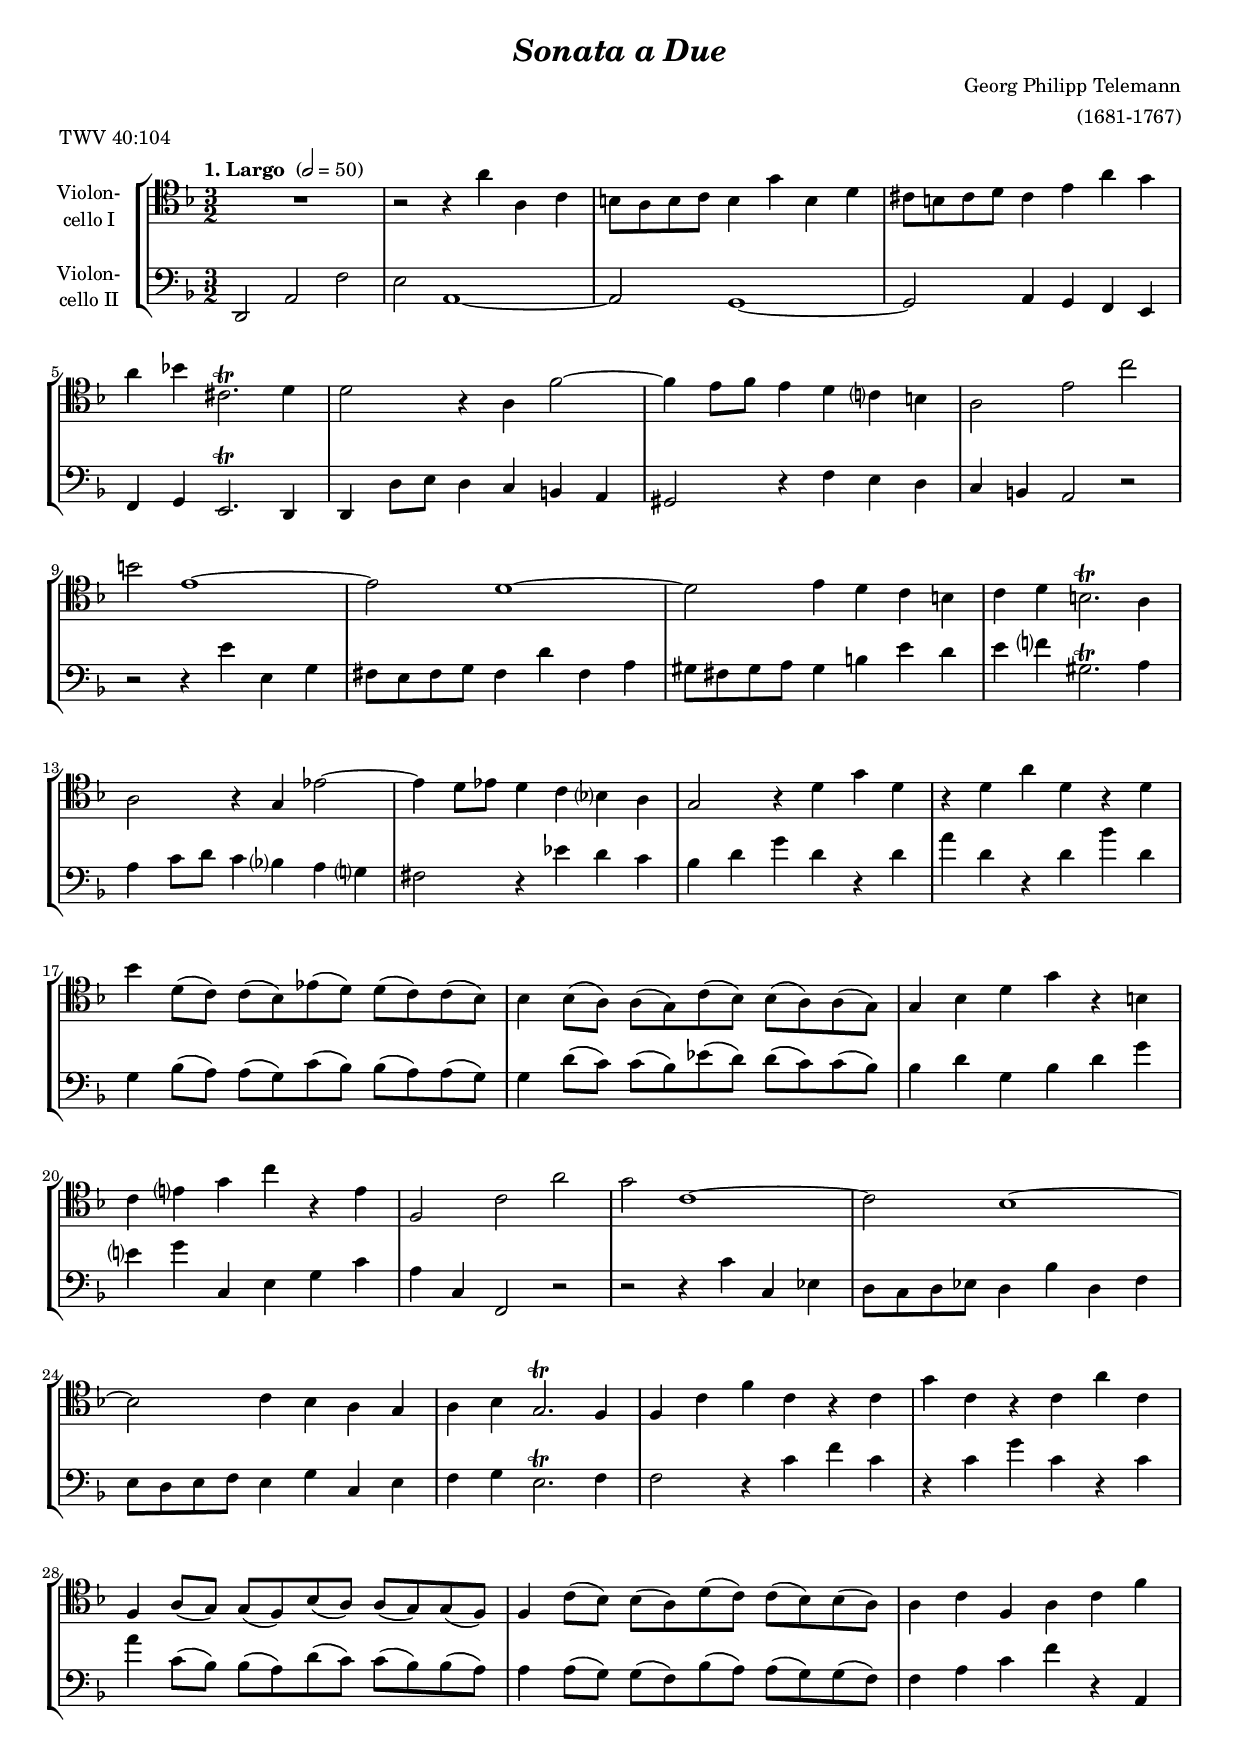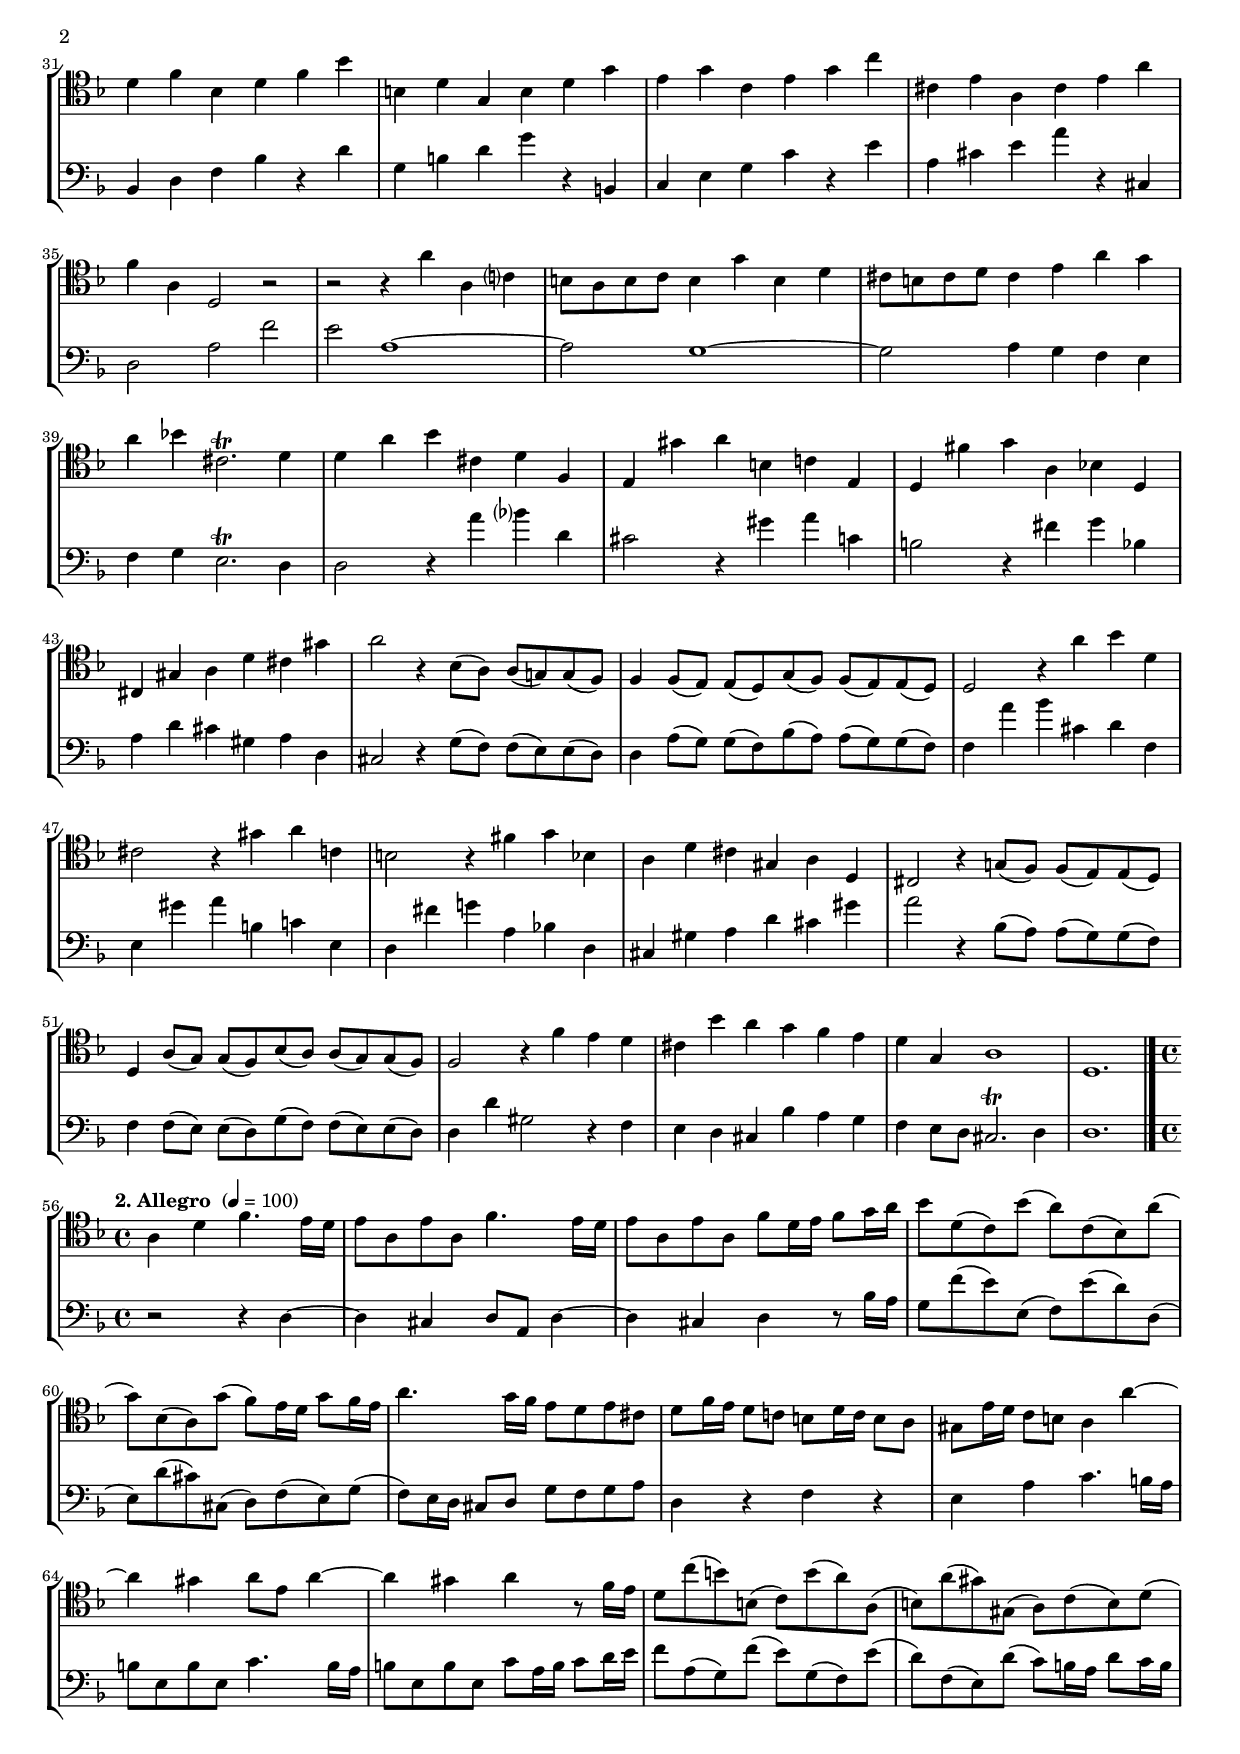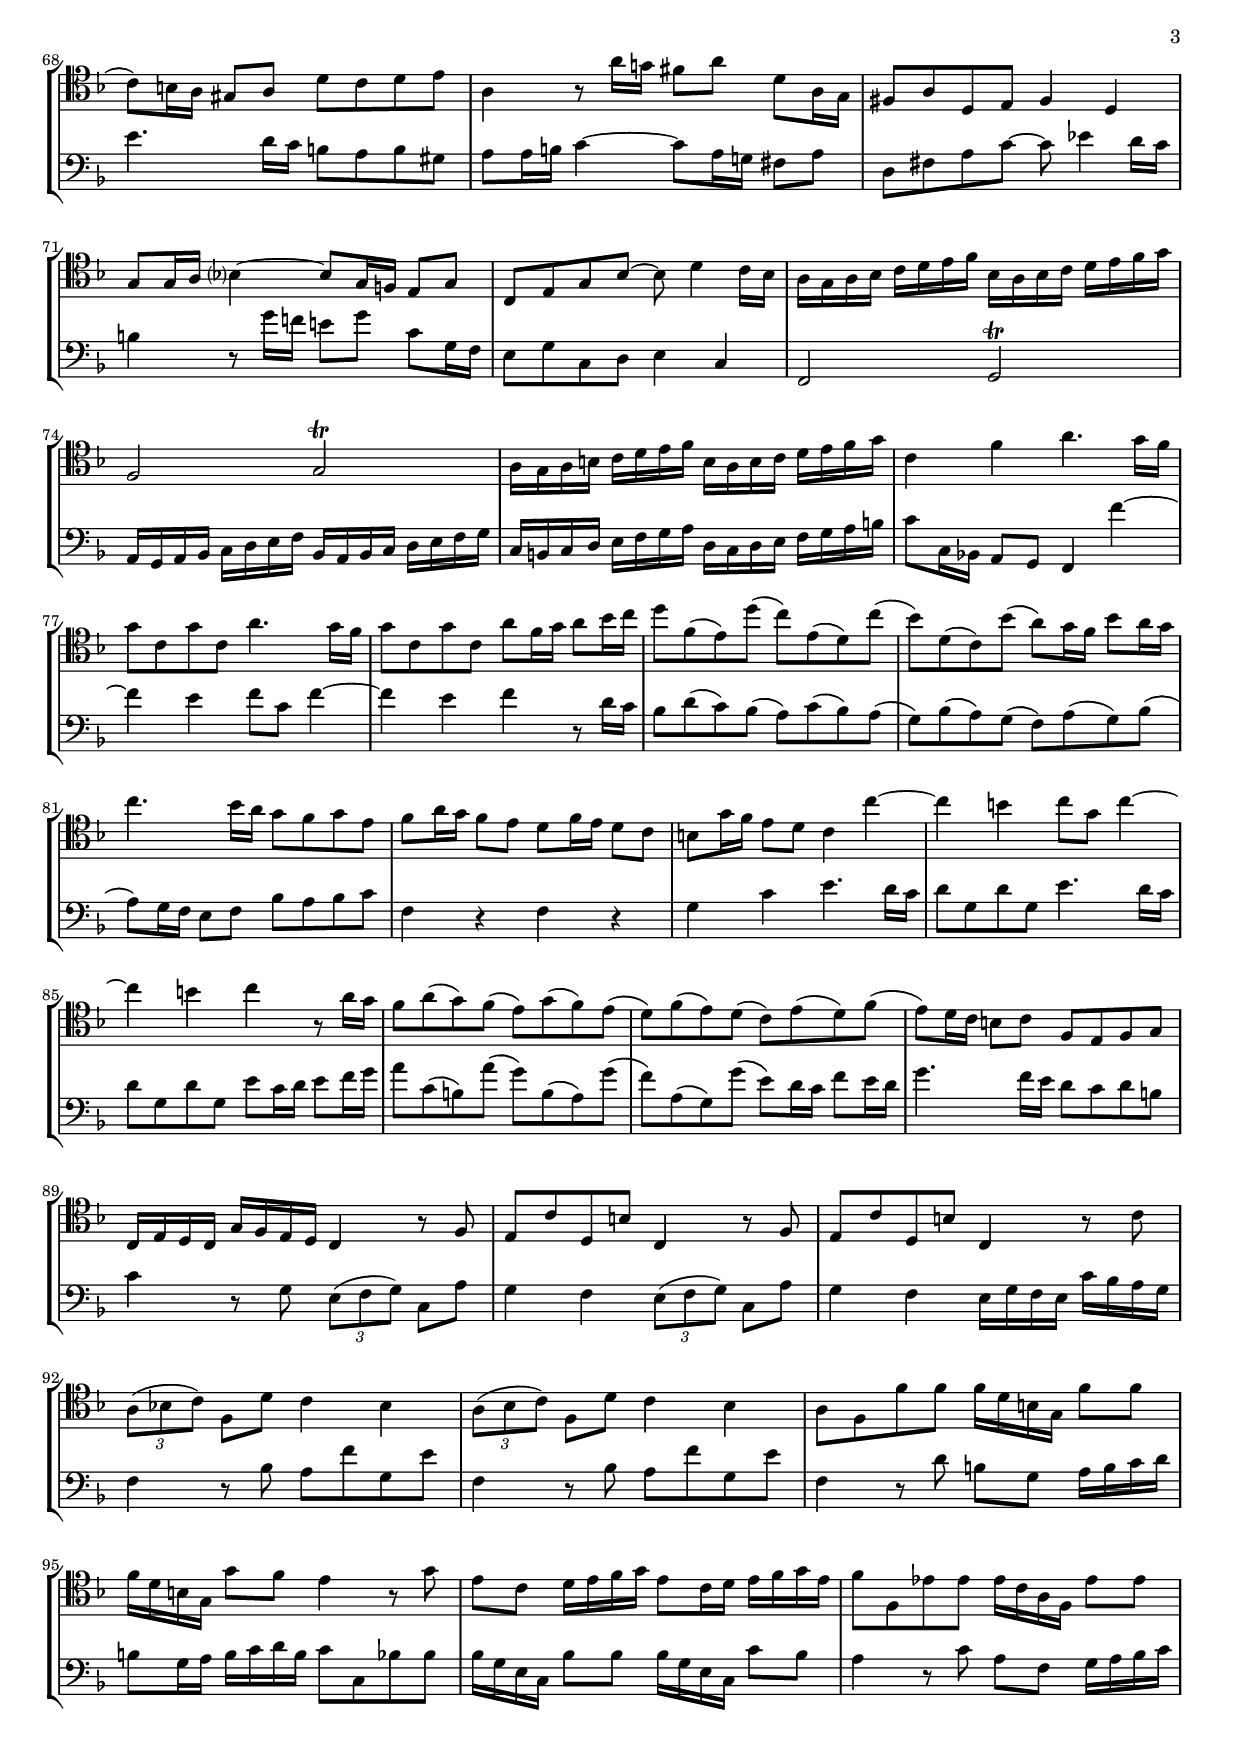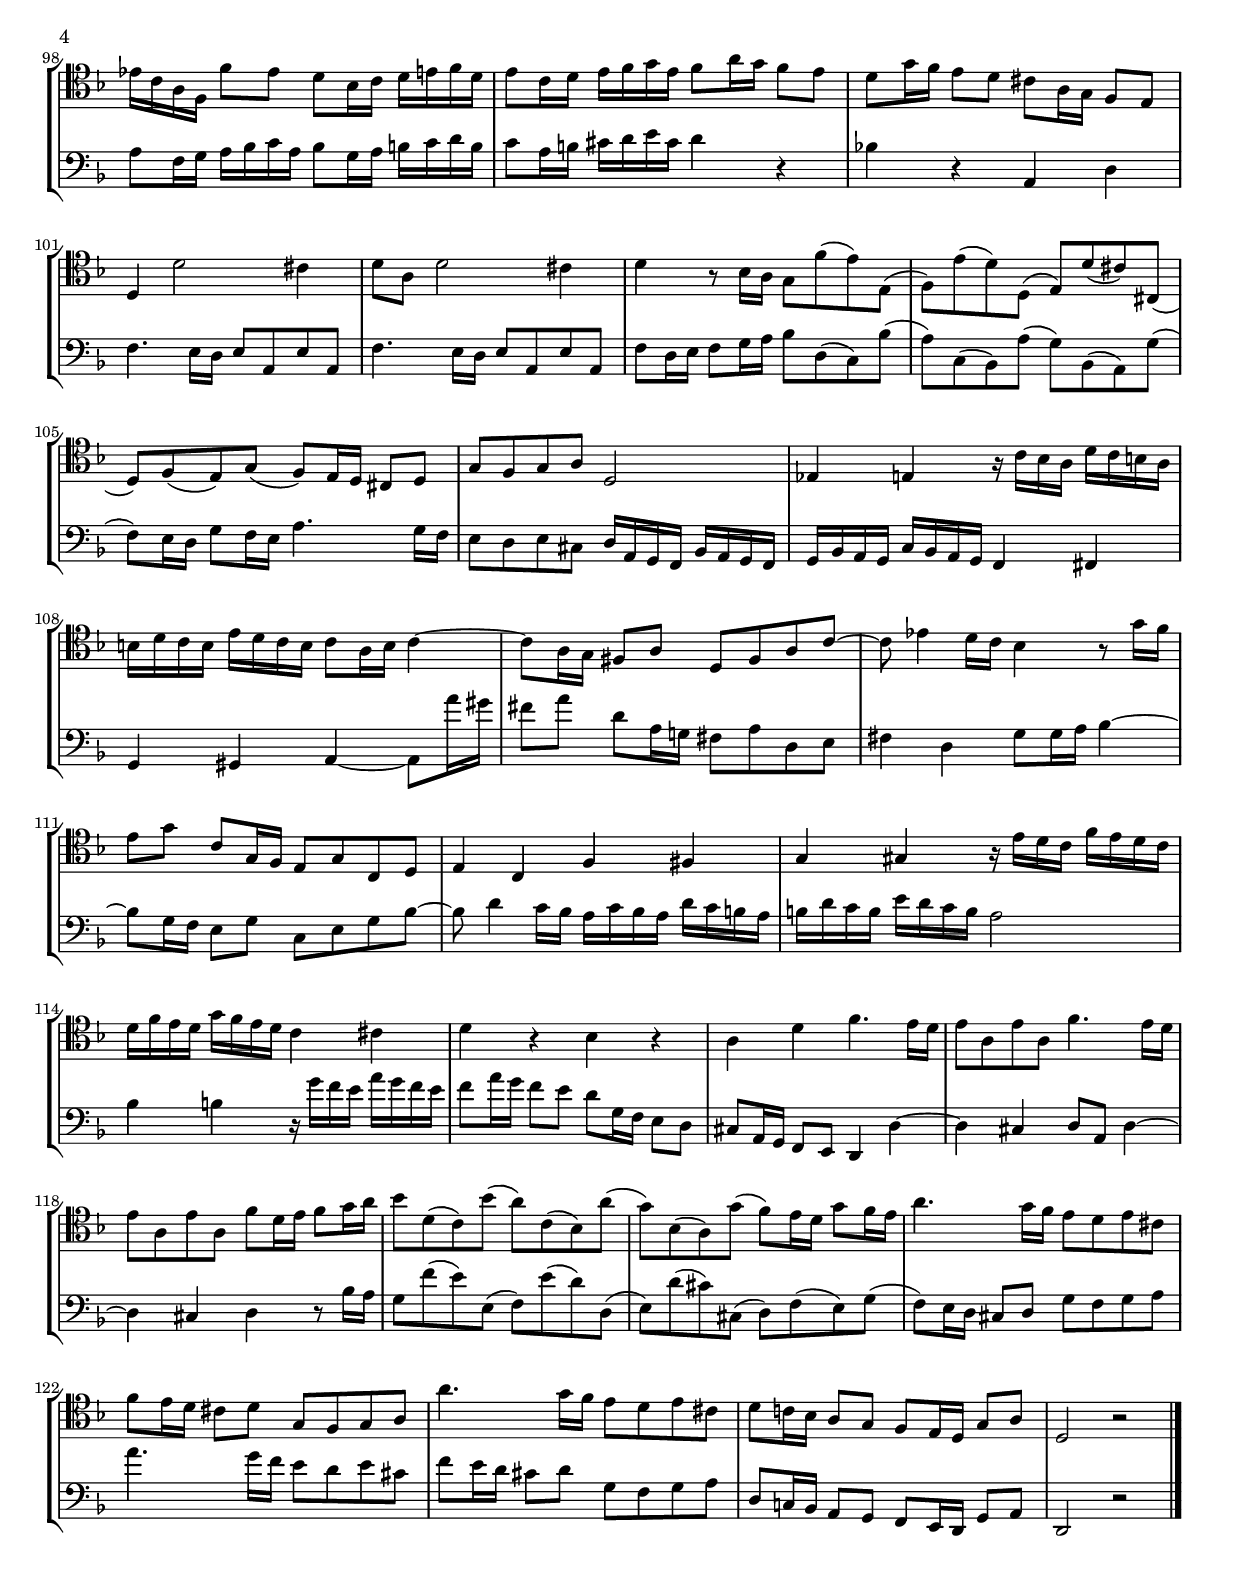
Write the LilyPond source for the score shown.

\version "2.14.2"
\include "deutsch.ly"

#(set-global-staff-size 17)

\header {
  title     = \markup \bold \italic "Sonata a Due"
  composer  = "Georg Philipp Telemann"
  arranger  = "(1681-1767)"
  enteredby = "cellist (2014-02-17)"
  piece     = "TWV 40:104"
}

voiceconsts = {
 \key g \minor
 \clef "bass"
% \clef "treble"
% \numericTimeSignature
 \compressFullBarRests
}

mihi = "clarinet"
milo = "bassoon"

introa = {        \tempo "1. Largo "   2=50  \time 3/2 }
introb = { \break \tempo "2. Allegro " 4=100 \time 4/4 }
introc = { \bar "||" \pageBreak \tempo "3. Largo "   4=40  \time 2/2 }

va = \relative c''' {
  \voiceconsts
  \clef "tenor"

  \introa
  R1.
  r2 r4 d d, f
  e8 d e f e4 c' e, g
  fis8 e fis g fis4 a d c
  d es! fis,2.\trill g4

  g2 r4 d b'2~
  b4 a8 b a4 g f? e
  d2 a' f'
  e a,1~
  a2 g1~
  g2 a4 g f e

  f g e2.\trill d4
  d2 r4 c as'2~
  as4 g8 as g4 f es? d
  c2 r4 g' c g
  r g d' g, r g
  es' g,8( f) f( es) as( g) g( f) f( es)

  es4 es8( d) d( c) f( es) es( d) d( c)
  c4 es g c r e,
  f a? c f r a,
  b,2 f' d'
  c f,1~
  f2 es1~

  es2 f4 es d c
  d es c2.\trill b4
  b f' b f r f
  c' f, r f d' f,
  b, d8( c) c( b) es( d) d( c) c( b)
  b4 f'8( es) es( d) g( f) f( es) es( d)

  d4 f b, d f b
  g b es, g b es
  e, g c, e g c
  a c f, a c f
  fis, a d, fis a d
  b d, g,2 r
  r r4 d'' d, f?

  e8 d e f e4 c' e, g
  fis8 e fis g fis4 a d c
  d es! fis,2.\trill g4
  g d' es fis, g b,
  a cis' d e, f! a,
  g h' c d, es! g,

  fis cis' d g fis cis'
  d2 r4 es,8( d) d( c!) c( b)
  b4 b8( a) a( g) c( b) b( a) a( g)
  g2 r4 d'' es g,
  fis2 r4 cis' d f,
  e2 r4 h' c es,

  d g fis cis d g,
  fis2 r4 c'!8( b) b( a) a( g)
  g4 d'8( c) c( b) es( d) d( c) c( b)
  b2 r4 b' a g
  fis es' d c b a
  g c, d1
  g,1. \bar "|."

  \introb
  d'4 g b4. a16 g
  a8 d, a' d, b'4. a16 g
  a8 d, a' d, b' g16 a b8 c16 d
  es8 g,( f) es'( d) f,( es) d'(
  c) es,( d) c'( b) a16 g c8 b16 a

  d4. c16 b a8 g a fis
  g b16 a g8 f! e g16 f e8 d
  cis a'16 g f8 e d4 d'~
  d cis d8 a d4~
  d cis d r8 b16 a
  g8 f'( e) e,( f) e'( d) d,(

  e) d'( cis) cis,( d) f( e) g(
  f) e16 d cis8 d g f g a
  d,4 r8 d'16 c! h8 d g, d16 c
  h8 d g, a h4 g
  c8 c16 d es?4~ es8 c16 b! a8 c

  f, a c es~ es g4 f16 es
  d c d es f g a b es, d es f g a b c
  b,2 c\trill
  d16 c d e f g a b e, d e f g a b c
  f,4 b d4. c16 b
  c8 f, c' f, d'4. c16 b

  c8 f, c' f, d' b16 c d8 es16 f
  g8 b,( a) g'( f) a,( g) f'(
  es) g,( f) es'( d) c16 b es8 d16 c
  f4. es16 d c8 b c a
  b d16 c b8 a g b16 a g8 f
  e c'16 b a8 g f4 f'~
  f e f8 c f4~

  f e f r8 d16 c
  b8 d( c) b( a) c( b) a(
  g) b( a) g( f) a( g) b(
  a) g16 f e8 f b, a b c
  f,16 a g f c' b a g f4 r8 b
  a f' g, e' f,4 r8 b

  a f' g, e' f,4 r8 f'
  \times 2/3 { d( es! f) } b, g' f4 es
  \times 2/3 { d8( es f) } b, g' f4 es
  d8 b b' b b16 g e c b'8 b
  b16 g e c c'8 b a4 r8 c
  a f g16 a b c a8 f16 g a b c a

  b8 b, as' as as16 f d b as'8 as
  as16 f d b b'8 as g es16 f g a b g
  a8 f16 g a b c a b8 d16 c b8 a
  g c16 b a8 g fis d16 c b8 a
  g4 g'2 fis4

  g8 d g2 fis4
  g r8 es16 d c8 b'( a) a,(
  b) a'( g) g,( a) g'( fis) fis,(
  g) b( a) c( b) a16 g fis8 g
  c b c d g,2

  as4 a r16 f' es d g f e d
  e g f e a g f e f8 d16 e f4~
  f8 d16 c h8 d g, h d f~
  f as4 g16 f es4 r8 c'16 b
  a8 c f, c16 b a8 c f, g
  a4 f b h

  c cis r16 a' g f b a g f
  g b a g c b a g f4 fis
  g r es r
  d g b4. a16 g
  a8 d, a' d, b'4. a16 g
  a8 d, a' d, b' g16 a b8 c16 d

  es8 g,( f) es'( d) f,( es) d'(
  c) es,( d) c'( b) a16 g c8 b16 a
  d4. c16 b a8 g a fis
  b a16 g fis8 g c, b c d
  d'4. c16 b a8 g a fis
  g8 f!16 es d8 c b a16 g c8 d
  g,2 r \bar "|."
}

vb = \relative c' {
  \voiceconsts

  \introa
  g2 d' b'
  a d,1~
  d2 c1~
  c2 d4 c b a
  b c a2.\trill g4

  g g'8 a g4 f e d
  cis2 r4 b' a g
  f e d2 r
  r r4 a'' a, c
  h8 a h c h4 g' h, d
  cis8 h cis d cis4 e a g

  a b? cis,2.\trill d4
  d f8 g f4 es? d c?
  h2 r4 as' g f
  es g c g r g
  d' g, r g es' g,
  c, es8( d) d( c) f( es) es( d) d( c)

  c4 g'8( f) f( es) as( g) g( f) f( es)
  es4 g c, es g c
  a? c f,, a c f
  d f, b,2 r
  r r4 f'' f, as
  g8 f g as g4 es' g, b

  a8 g a b a4 c f, a
  b c a2.\trill b4
  b2 r4 f' b f
  r f c' f, r f
  d' f,8( es) es( d) g( f) f( es) es( d)
  d4 d8( c) c( b) es( d) d( c) c( b)

  b4 d f b r d,,
  es g b es r g
  c, e g c r e,,
  f a c f r a
  d, fis a d r fis,,
  g2 d' b'
  a d,1~

  d2 c1~
  c2 d4 c b a
  b c a2.\trill g4
  g2 r4 d'' es? g,
  fis2 r4 cis' d f,
  e2 r4 h' c es,

  d g fis cis d g,
  fis2 r4 c'8( b) b( a) a( g)
  g4 d'8( c) c( b) es( d) d( c) c( b)
  b4 d' es fis, g b,
  a cis' d e, f! a,
  g h' c! d, es! g,

  fis cis' d g fis cis'
  d2 r4 es,8( d) d( c) c( b)
  b4 b8( a) a( g) c( b) b( a) a( g)
  g4 g' cis,2 r4 b
  a g fis es' d c
  b a8 g fis2.\trill g4
  g1. \bar "|."

  \introb
  r2 r4 g~
  g fis g8 d g4~
  g fis g r8 es'16 d
  c8 b'( a) a,( b) a'( g) g,(
  a) g'( fis) fis,( g) b( a) c(

  b) a16 g fis8 g c b c d
  g,4 r b r
  a d f4. e16 d
  e8 a, e' a, f'4. e16 d
  e8 a, e' a, f' d16 e f8 g16 a
  b8 d,( c) b'( a) c,( b) a'(

  g) b,( a) g'( f) e16 d g8 f16 e
  a4. g16 f e8 d e cis
  d d16 e f4~ f8 d16 c! h8 d
  g, h d f~ f as4 g16 f
  e4 r8 c'16 b! a!8 c f, c16 b

  a8 c f, g a4 f
  b,2 c\trill
  d16 c d es f g a b es, d es f g a b c
  f, e f g a b c d g, f g a b c d e
  f8 f,16 es! d8 c b4 b''~
  b a b8 f b4~

  b a b r8 g16 f
  es8 g( f) es( d) f( es) d(
  c) es( d) c( b) d( c) es(
  d) c16 b a8 b es d es f
  b,4 r b r
  c f a4. g16 f
  g8 c, g' c, a'4. g16 f

  g8 c, g' c, a' f16 g a8 b16 c
  d8 f,( e) d'( c) e,( d) c'(
  b) d,( c) c'( a) g16 f b8 a16 g
  c4. b16 a g8 f g e
  f4 r8 c \times 2/3 { a( b c) } f, d'
  c4 b \times 2/3 { a8( b c) } f, d'

  c4 b a16 c b a f' es d c
  b4 r8 es d b' c, a'
  b,4 r8 es d b' c, a'
  b,4 r8 g' e c d16 e f g
  e8 c16 d e f g e f8 f, es' es
  es16 c a f es'8 es es16 c a f f'8 es

  d4 r8 f d b c16 d es f
  d8 b16 c d es f d es8 c16 d e16 f g e
  f8 d16 e fis g a fis g4 r
  es! r d, g
  b4. a16 g a8 d, a' d,

  b'4. a16 g a8 d, a' d,
  b' g16 a b8 c16 d es8 g,( f) es'(
  d) f,( es) d'( c) es,( d) c'(
  b) a16 g c8 b16 a d4. c16 b
  a8 g a fis g16 d c b es d c b

  c es d c f es d c b4 h
  c cis d~ d8 d''16 cis!
  h8 d g, d16 c! h8 d g, a
  h4 g c8 c16 d es4~
  es8 c16 b a8 c f, a c es~
  es g4 f16 es d f es d g f e d

  e g f e a g f e d2
  es4 e r16 c' b a d c b a
  b8 d16 c b8 a g c,16 b a8 g
  fis d16 c b8 a g4 g'~
  g fis g8 d g4~
  g fis g r8 es'16 d

  c8 b'( a) a,( b) a'( g) g,(
  a) g'( fis) fis,( g) b( a) c(
  b) a16 g fis8 g c b c d
  d'4. c16 b a8 g a fis
  b a16 g fis8 g c, b c d
  g, f!16 es d8 c b a16 g c8 d
  g,2 r \bar "|."
}


music = \new StaffGroup <<
      \new Staff {
	\set Staff.midiInstrument = \mihi
	\set Staff.instrumentName = \markup \center-column { "Violon-" "cello I" }
	\transpose g d, { \va }
%	\transpose g g { \va }
      }

      \new Staff {
	\set Staff.midiInstrument = \milo
	\set Staff.instrumentName = \markup \center-column { "Violon-" "cello II" }
	\transpose g d, { \vb }
%	\transpose g g { \vb }
      }
>>

\book {
  \score {
    \music
    \layout {}
  }

  \score {
    \unfoldRepeats \music

    \midi {
      \context {
        \Score
      }
    }
  }
}
